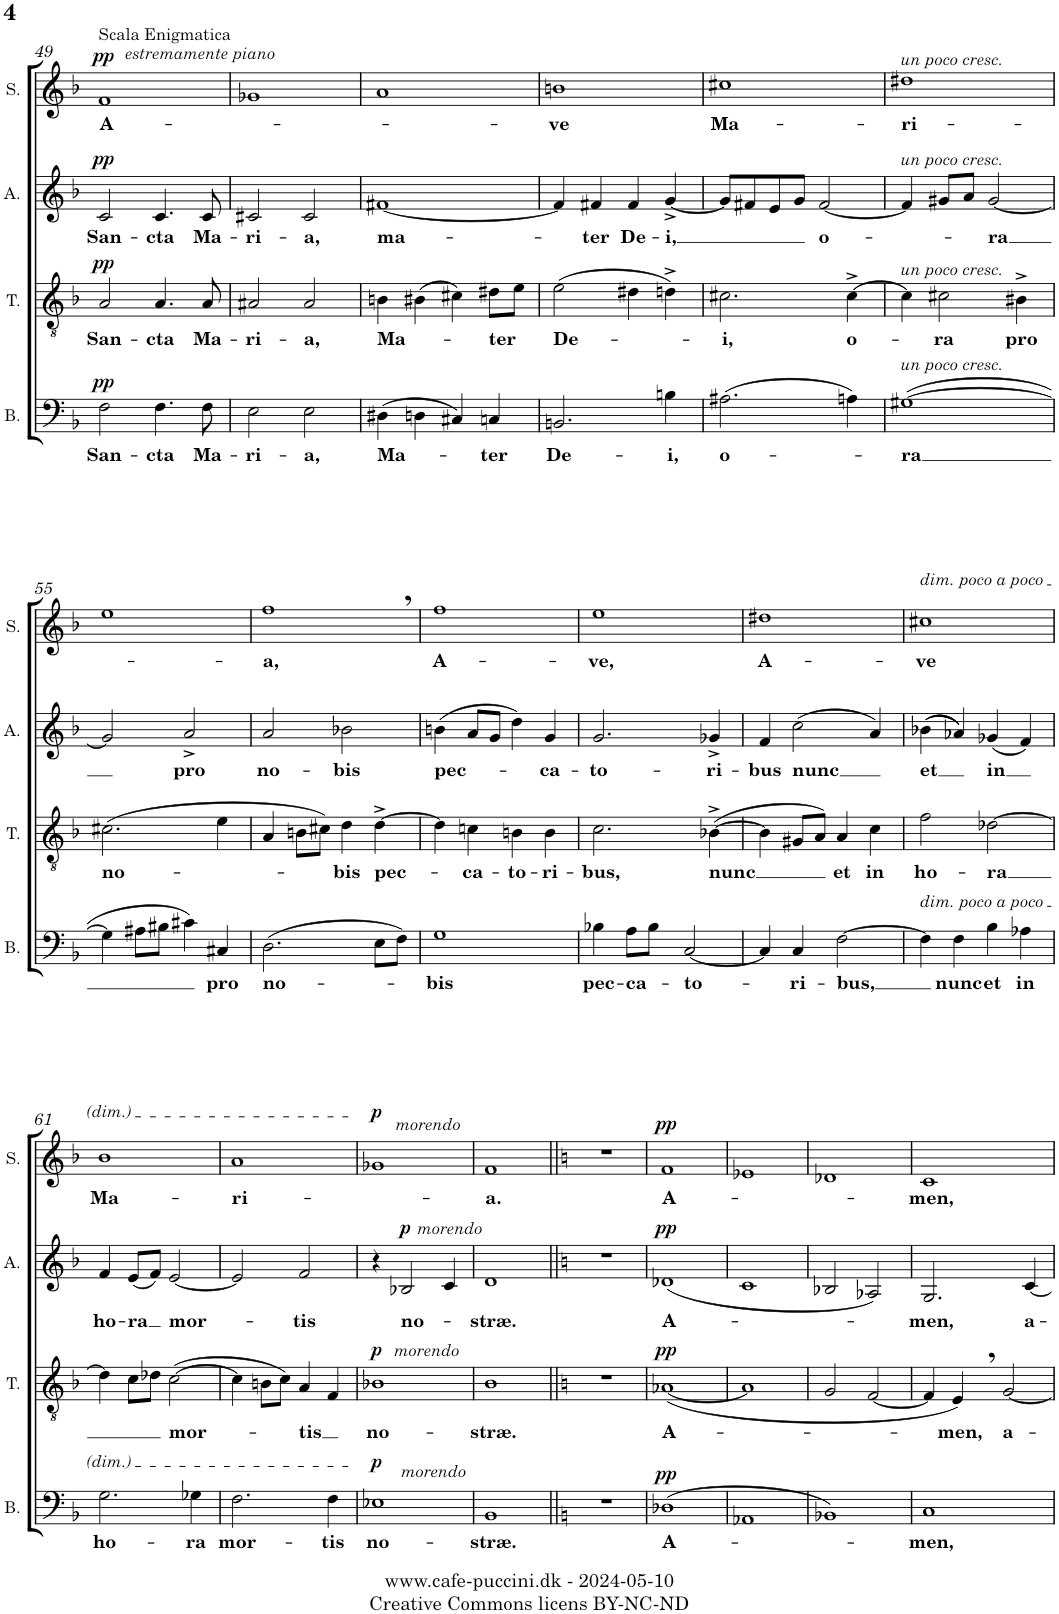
**kern	**text	**dynam	**kern	**text	**dynam	**kern	**text	**dynam	**kern	**text	**dynam
*part4	*part4	*part4	*part3	*part3	*part3	*part2	*part2	*part2	*part1	*part1	*part1
*staff4	*staff4	*staff4	*staff3	*staff3	*staff3	*staff2	*staff2	*staff2	*staff1	*staff1	*staff1
*I"Bass	*	*	*I"Tenor	*	*	*I"Alto	*	*	*I"Soprano	*	*
*I'B.	*	*	*I'T.	*	*	*I'A.	*	*	*I'S.	*	*
!!LO:PB:g=z
*clefF4	*	*	*clefGv2	*	*	*clefG2	*	*	*clefG2	*	*
*k[b-]	*	*	*k[b-]	*	*	*k[b-]	*	*	*k[b-]	*	*
*M4/4	*	*	*M4/4	*	*	*M4/4	*	*	*M4/4	*	*
*met(c)	*	*	*met(c)	*	*	*met(c)	*	*	*met(c)	*	*
=49	=49	=49	=49	=49	=49	=49	=49	=49	=49	=49	=49
!	!	!	!	!	!	!	!	!	!LO:TX:a:i:t=estremamente piano	!	!
!	!	!	!	!	!	!	!	!	!LO:TX:a:t=Scala Enigmatica	!	!
!	!LO:LY:b	!LO:DY:a	!	!LO:LY:b	!LO:DY:a	!	!LO:LY:b	!LO:DY:a	!	!LO:LY:b	!LO:DY:a
2F\	San-	pp	2A/	San-	pp	2c/	San-	pp	1f	A-	pp
!	!LO:LY:b	!	!	!LO:LY:b	!	!	!LO:LY:b	!	!	!	!
4.F\	-cta	.	4.A/	-cta	.	4.c/	-cta	.	.	.	.
!	!LO:LY:b	!	!	!LO:LY:b	!	!	!LO:LY:b	!	!	!	!
8F\	Ma-	.	8A/	Ma-	.	8c/	Ma-	.	.	.	.
=50	=50	=50	=50	=50	=50	=50	=50	=50	=50	=50	=50
!	!LO:LY:b	!	!	!LO:LY:b	!	!	!LO:LY:b	!	!	!	!
2E\	-ri-	.	2A#X/	-ri-	.	2c#X/	-ri-	.	1g-X	.	.
!	!LO:LY:b	!	!	!LO:LY:b	!	!	!LO:LY:b	!	!	!	!
2E\	-a,	.	2A#/	-a,	.	2c#/	-a,	.	.	.	.
=51	=51	=51	=51	=51	=51	=51	=51	=51	=51	=51	=51
!	!LO:LY:b	!	!	!LO:LY:b	!	!	!LO:LY:b	!	!	!	!
(4D#X\	Ma-	.	4Bn\	Ma-	.	[1f#X	ma-	.	1a	.	.
4Dn\	.	.	(4B#X\	.	.	.	.	.	.	.	.
4C#X/)	.	.	4c#X\)	.	.	.	.	.	.	.	.
!	!LO:LY:b	!	!	!LO:LY:b	!	!	!	!	!	!	!
4Cn/	-ter	.	8d#X\L	-ter	.	.	.	.	.	.	.
.	.	.	8e\J	.	.	.	.	.	.	.	.
=52	=52	=52	=52	=52	=52	=52	=52	=52	=52	=52	=52
!	!LO:LY:b	!	!	!LO:LY:b	!	!	!	!	!	!LO:LY:b	!
2.BBn/	De-	.	(2e\	De-	.	4f#/]	.	.	1bn	-ve	.
!	!	!	!	!	!	!	!LO:LY:b	!	!	!	!
.	.	.	.	.	.	4f#X/	-ter	.	.	.	.
!	!	!	!	!	!	!	!LO:LY:b	!	!	!	!
.	.	.	4d#X\	.	.	4f#/	De-	.	.	.	.
!	!LO:LY:b	!	!	!	!	!	!LO:LY:b	!	!	!	!
4Bn\	-i,	.	4dn^\)	.	.	[4g^/	-i,	.	.	.	.
=53	=53	=53	=53	=53	=53	=53	=53	=53	=53	=53	=53
!	!LO:LY:b	!	!	!LO:LY:b	!	!	!	!	!	!LO:LY:b	!
(2.A#X\	o-	.	2.c#X\	-i,	.	8g/L]	.	.	1cc#X	Ma-	.
.	.	.	.	.	.	8f#X/	.	.	.	.	.
.	.	.	.	.	.	8e/	.	.	.	.	.
.	.	.	.	.	.	8g/J	.	.	.	.	.
!	!	!	!	!	!	!	!LO:LY:b	!	!	!	!
.	.	.	.	.	.	[2f#/	o-	.	.	.	.
!	!	!	!	!LO:LY:b	!	!	!	!	!	!	!
4An\)	.	.	[4c#^\	o-	.	.	.	.	.	.	.
=54	=54	=54	=54	=54	=54	=54	=54	=54	=54	=54	=54
!	!	!	!	!	!	!	!	!	!LO:TX:a:i:t=un poco cresc.	!	!
!	!	!	!	!	!	!LO:TX:a:i:t=un poco cresc.	!	!	!	!	!
!	!	!	!LO:TX:a:i:t=un poco cresc.	!	!	!	!	!	!	!	!
!LO:TX:a:i:t=un poco cresc.	!	!	!	!	!	!	!	!	!	!	!
!	!LO:LY:b	!	!	!	!	!	!	!	!	!LO:LY:b	!
([1G#X	-ra	.	4c#\]	.	.	4f#/]	.	.	1dd#X	-ri-	.
!	!	!	!	!LO:LY:b	!	!	!	!	!	!	!
.	.	.	2c#X\	-ra	.	8g#X/L	.	.	.	.	.
.	.	.	.	.	.	8a/J	.	.	.	.	.
!	!	!	!	!	!	!	!LO:LY:b	!	!	!	!
.	.	.	.	.	.	[2g#/	-ra	.	.	.	.
!	!	!	!	!LO:LY:b	!	!	!	!	!	!	!
.	.	.	4B#X^\	pro	.	.	.	.	.	.	.
!!LO:LB:g=z
=55	=55	=55	=55	=55	=55	=55	=55	=55	=55	=55	=55
!	!	!	!	!LO:LY:b	!	!	!	!	!	!	!
4G#\]	.	.	(2.c#X\	no-	.	2g#/]	.	.	1ee	.	.
8A#X\L	.	.	.	.	.	.	.	.	.	.	.
8B#X\J	.	.	.	.	.	.	.	.	.	.	.
!	!	!	!	!	!	!	!LO:LY:b	!	!	!	!
4c#X\)	.	.	.	.	.	2a^/	pro	.	.	.	.
!	!LO:LY:b	!	!	!	!	!	!	!	!	!	!
4C#X/	pro	.	4e\	.	.	.	.	.	.	.	.
=56	=56	=56	=56	=56	=56	=56	=56	=56	=56	=56	=56
!	!LO:LY:b	!	!	!	!	!	!LO:LY:b	!	!	!LO:LY:b	!
(2.D\	no-	.	4A/	.	.	2a/	no-	.	1ff,	-a,	.
.	.	.	8Bn\L	.	.	.	.	.	.	.	.
.	.	.	8c#X\J)	.	.	.	.	.	.	.	.
!	!	!	!	!LO:LY:b	!	!	!LO:LY:b	!	!	!	!
.	.	.	4d\	-bis	.	2b-X\	-bis	.	.	.	.
!	!	!	!	!LO:LY:b	!	!	!	!	!	!	!
8E\L	.	.	[4d^\	pec-	.	.	.	.	.	.	.
8F\J)	.	.	.	.	.	.	.	.	.	.	.
=57	=57	=57	=57	=57	=57	=57	=57	=57	=57	=57	=57
!	!LO:LY:b	!	!	!	!	!	!LO:LY:b	!	!	!LO:LY:b	!
1G	-bis	.	4d\]	.	.	(4bn\	pec-	.	1ff	A-	.
!	!	!	!	!LO:LY:b	!	!	!	!	!	!	!
.	.	.	4cn\	-ca-	.	8a/L	.	.	.	.	.
.	.	.	.	.	.	8g/J	.	.	.	.	.
!	!	!	!	!LO:LY:b	!	!	!	!	!	!	!
.	.	.	4Bn\	-to-	.	4dd\)	.	.	.	.	.
!	!	!	!	!LO:LY:b	!	!	!LO:LY:b	!	!	!	!
.	.	.	4B\	-ri-	.	4g/	-ca-	.	.	.	.
=58	=58	=58	=58	=58	=58	=58	=58	=58	=58	=58	=58
!	!LO:LY:b	!	!	!LO:LY:b	!	!	!LO:LY:b	!	!	!LO:LY:b	!
4B-X\	pec-	.	2.c\	-bus,	.	2.g/	-to-	.	1ee	-ve,	.
!	!LO:LY:b	!	!	!	!	!	!	!	!	!	!
8A\L	-ca-	.	.	.	.	.	.	.	.	.	.
8B-\J	.	.	.	.	.	.	.	.	.	.	.
!	!LO:LY:b	!	!	!	!	!	!	!	!	!	!
[2C/	-to-	.	.	.	.	.	.	.	.	.	.
!	!	!	!	!LO:LY:b	!	!	!LO:LY:b	!	!	!	!
.	.	.	([4B-X^\	nunc	.	4g-X^/	-ri-	.	.	.	.
=59	=59	=59	=59	=59	=59	=59	=59	=59	=59	=59	=59
!	!	!	!	!	!	!	!LO:LY:b	!	!	!LO:LY:b	!
4C/]	.	.	4B-\]	.	.	4f/	-bus	.	1dd#X	A-	.
!	!LO:LY:b	!	!	!	!	!	!LO:LY:b	!	!	!	!
4C/	-ri-	.	8G#X/L	.	.	(2cc\	nunc	.	.	.	.
.	.	.	8A/J)	.	.	.	.	.	.	.	.
!	!LO:LY:b	!	!	!LO:LY:b	!	!	!	!	!	!	!
[2F\	-bus,	.	4A/	et	.	.	.	.	.	.	.
!	!	!	!	!LO:LY:b	!	!	!	!	!	!	!
.	.	.	4c\	in	.	4a/)	.	.	.	.	.
=60	=60	=60	=60	=60	=60	=60	=60	=60	=60	=60	=60
!	!	!	!	!	!	!	!	!	!LO:TX:a:i:t=dim. poco a poco	!	!
!LO:TX:a:i:t=dim. poco a poco	!	!	!	!	!	!	!	!	!	!	!
!	!	!	!	!LO:LY:b	!	!	!LO:LY:b	!	!	!LO:LY:b	!
4F\]	.	.	2f\	ho-	.	((4b-X\	et	.	1cc#X	-ve	.
!	!LO:LY:b	!	!	!	!	!	!	!	!	!	!
4F\	nunc	.	.	.	.	4a-X/))	.	.	.	.	.
!	!LO:LY:b	!	!	!LO:LY:b	!	!	!LO:LY:b	!	!	!	!
4B-\	et	.	[2d-X\	-ra	.	(4g-X/	in	.	.	.	.
!	!LO:LY:b	!	!	!	!	!	!	!	!	!	!
4A-X\	in	.	.	.	.	4f/)	.	.	.	.	.
!!LO:LB:g=z
=61	=61	=61	=61	=61	=61	=61	=61	=61	=61	=61	=61
!	!LO:LY:b	!	!	!	!	!	!LO:LY:b	!	!	!LO:LY:b	!
2.G\	ho-	.	4d-\]	.	.	4f/	ho-	.	1b-	Ma-	.
!	!	!	!	!	!	!	!LO:LY:b	!	!	!	!
.	.	.	8c\L	.	.	(8e/L	-ra	.	.	.	.
.	.	.	8d-X\J	.	.	8f/J)	.	.	.	.	.
!	!	!	!	!LO:LY:b	!	!	!LO:LY:b	!	!	!	!
.	.	.	([2c\	mor-	.	[2e/	mor-	.	.	.	.
!	!LO:LY:b	!	!	!	!	!	!	!	!	!	!
4G-X\	-ra	.	.	.	.	.	.	.	.	.	.
=62	=62	=62	=62	=62	=62	=62	=62	=62	=62	=62	=62
!	!LO:LY:b	!	!	!	!	!	!	!	!	!LO:LY:b	!
2.F\	mor-	.	4c\]	.	.	2e/]	.	.	1a	-ri-	.
.	.	.	8Bn\L	.	.	.	.	.	.	.	.
.	.	.	8c\J)	.	.	.	.	.	.	.	.
!	!	!	!	!LO:LY:b	!	!	!LO:LY:b	!	!	!	!
.	.	.	4A/	-tis	.	2f/	-tis	.	.	.	.
!	!LO:LY:b	!	!	!	!	!	!	!	!	!	!
4F\	-tis	.	4F/	.	.	.	.	.	.	.	.
=63	=63	=63	=63	=63	=63	=63	=63	=63	=63	=63	=63
!	!	!	!	!	!	!	!	!	!LO:TX:a:i:t=morendo	!	!
!	!	!	!LO:TX:a:i:t=morendo	!	!	!	!	!	!	!	!
!LO:TX:a:i:t=morendo	!	!	!	!	!	!	!	!	!	!	!
!	!LO:LY:b	!LO:DY:a	!	!LO:LY:b	!LO:DY:a	!	!	!	!	!	!LO:DY:a
1E-X	no-	p	1B-X	no-	p	4r	.	.	1g-X	.	p
!	!	!	!	!	!	!LO:TX:a:i:t=morendo	!	!	!	!	!
!	!	!	!	!	!	!	!LO:LY:b	!LO:DY:a	!	!	!
.	.	.	.	.	.	2B-X/	no-	p	.	.	.
.	.	.	.	.	.	4c/	.	.	.	.	.
=64	=64	=64	=64	=64	=64	=64	=64	=64	=64	=64	=64
!	!LO:LY:b	!	!	!LO:LY:b	!	!	!LO:LY:b	!	!	!LO:LY:b	!
1BB-	-stræ.	.	1B-	-stræ.	.	1d	-stræ.	.	1f	-a.	.
=65||	=65||	=65||	=65||	=65||	=65||	=65||	=65||	=65||	=65||	=65||	=65||
*k[]	*	*	*k[]	*	*	*k[]	*	*	*k[]	*	*
1r	.	.	1r	.	.	1r	.	.	1r	.	.
=66	=66	=66	=66	=66	=66	=66	=66	=66	=66	=66	=66
!	!LO:LY:b	!LO:DY:a	!	!LO:LY:b	!LO:DY:a	!	!LO:LY:b	!LO:DY:a	!	!LO:LY:b	!LO:DY:a
(1D-X	A-	pp	([1A-X	A-	pp	(<1d-X	A-	pp	1f	A-	pp
=67	=67	=67	=67	=67	=67	=67	=67	=67	=67	=67	=67
1AA-X	.	.	1A-]	.	.	1c	.	.	1e-X	.	.
=68	=68	=68	=68	=68	=68	=68	=68	=68	=68	=68	=68
1BB-X)	.	.	2G/	.	.	2B-X/	.	.	1d-X	.	.
.	.	.	[2F/	.	.	2A-X/)	.	.	.	.	.
=69	=69	=69	=69	=69	=69	=69	=69	=69	=69	=69	=69
!	!LO:LY:b	!	!	!	!	!	!LO:LY:b	!	!	!LO:LY:b	!
1C	-men,	.	4F/]	.	.	2.G/	-men,	.	1c	-men,	.
!	!	!	!	!LO:LY:b	!	!	!	!	!	!	!
.	.	.	4E,/)	-men,	.	.	.	.	.	.	.
!	!	!	!	!LO:LY:b	!	!	!	!	!	!	!
.	.	.	[2G/	a-	.	.	.	.	.	.	.
!	!	!	!	!	!	!	!LO:LY:b	!	!	!	!
.	.	.	.	.	.	[4c/	a-	.	.	.	.
=	=	=	=	=	=	=	=	=	=	=	=
*-	*-	*-	*-	*-	*-	*-	*-	*-	*-	*-	*-
